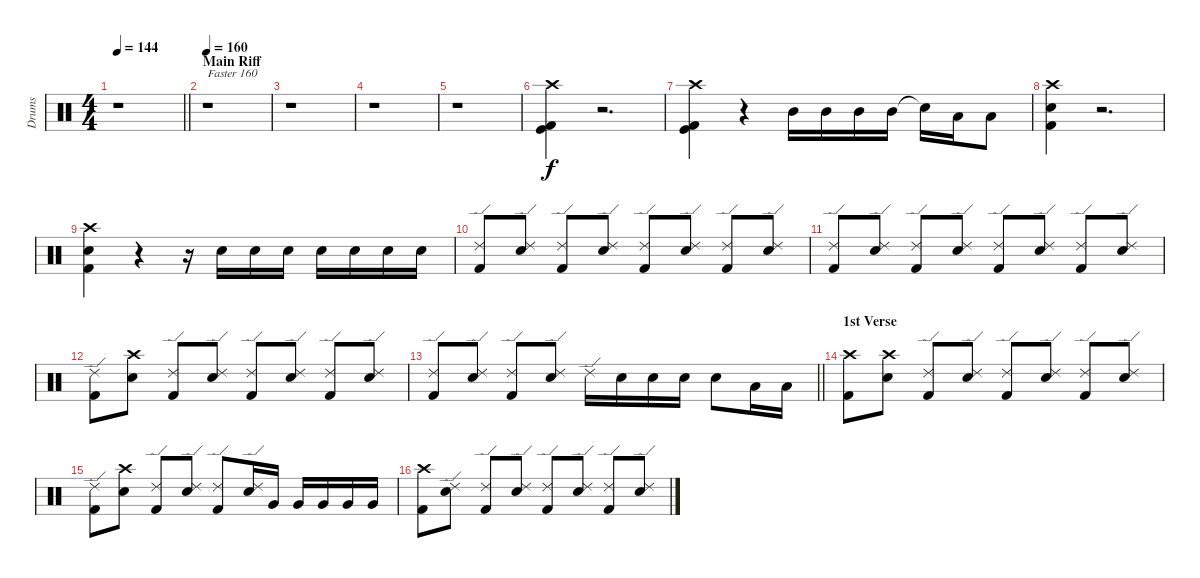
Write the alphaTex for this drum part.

\track ("Drums" "Drums") {instrument percussion}
\staff {score}
\articulation defaults
\ts (4 4)
\tempo 144
\clef neutral
\barLineRight lightlight
\ks c
r.1{dy f} |
\section ("" "Main Riff")
\tempo 160
r.1{txt "Faster 160"} |
r.1 |
r.1 |
r.1 |
("Crash high (hit)" "Kick (hit) 2" "Kick (hit)").4 r.2{d} |
("Crash high (hit)" "Kick (hit) 2" "Kick (hit)").4 r.4 "Mid Tom (hit)".16 "Mid Tom (hit)".16 "Mid Tom (hit)".16 "Mid Tom (hit)".16 "Snare (hit)"{t}.16 "Low Tom (hit)".16 "Low Tom (hit)".8 |
("Kick (hit) 2" "Snare (hit) 2" "Crash high (hit)").4 r.2{d} |
("Kick (hit) 2" "Snare (hit) 2" "Crash high (hit)").4 r.4 r.16 "Electric Snare (hit)".16 "Electric Snare (hit)".16 "Electric Snare (hit)".16 "Electric Snare (hit)".16 "Electric Snare (hit)".16 "Electric Snare (hit)".16 "Electric Snare (hit)".16 |
("Ride (edge) 2" "Kick (hit) 2").8 ("Ride (edge) 2" "Electric Snare (hit)").8 ("Ride (edge) 2" "Kick (hit) 2").8 ("Ride (edge) 2" "Electric Snare (hit)").8 ("Ride (edge) 2" "Kick (hit) 2").8 ("Ride (edge) 2" "Electric Snare (hit)").8 ("Ride (edge) 2" "Kick (hit) 2").8 ("Ride (edge) 2" "Electric Snare (hit)").8 |
("Ride (edge) 2" "Kick (hit) 2").8 ("Ride (edge) 2" "Electric Snare (hit)").8 ("Ride (edge) 2" "Kick (hit) 2").8 ("Ride (edge) 2" "Electric Snare (hit)").8 ("Ride (edge) 2" "Kick (hit) 2").8 ("Ride (edge) 2" "Electric Snare (hit)").8 ("Ride (edge) 2" "Kick (hit) 2").8 ("Ride (edge) 2" "Electric Snare (hit)").8 |
("Ride (edge) 2" "Kick (hit) 2").8 ("Crash high (hit)" "Electric Snare (hit)").8 ("Ride (edge) 2" "Kick (hit) 2").8 ("Ride (edge) 2" "Electric Snare (hit)").8 ("Ride (edge) 2" "Kick (hit) 2").8 ("Ride (edge) 2" "Electric Snare (hit)").8 ("Ride (edge) 2" "Kick (hit) 2").8 ("Ride (edge) 2" "Electric Snare (hit)").8 |
\barLineRight lightlight
("Ride (edge) 2" "Kick (hit) 2").8 ("Ride (edge) 2" "Electric Snare (hit)").8 ("Ride (edge) 2" "Kick (hit) 2").8 ("Ride (edge) 2" "Electric Snare (hit)").8 "Ride (edge) 2".16 "Electric Snare (hit)".16 "Electric Snare (hit)".16 "Electric Snare (hit)".16 "Electric Snare (hit)".8 "Low Tom (hit)".16 "Low Tom (hit)".16 |
\section ("" "1st Verse")
("Crash high (hit)" "Kick (hit) 2").8 ("Crash high (hit)" "Electric Snare (hit)").8 ("Ride (edge) 2" "Kick (hit) 2").8 ("Ride (edge) 2" "Electric Snare (hit)").8 ("Ride (edge) 2" "Kick (hit) 2").8 ("Ride (edge) 2" "Electric Snare (hit)").8 ("Ride (edge) 2" "Kick (hit) 2").8 ("Ride (edge) 2" "Electric Snare (hit)").8 |
("Ride (edge) 2" "Kick (hit) 2").8 ("Crash high (hit)" "Electric Snare (hit)").8 ("Ride (edge) 2" "Kick (hit) 2").8 ("Ride (edge) 2" "Electric Snare (hit)").8 ("Ride (edge) 2" "Kick (hit) 2").8 ("Ride (edge) 2" "Electric Snare (hit)").16 "Very Low Tom (hit)".16 "Very Low Tom (hit)".16 "Very Low Tom (hit)".16 "Very Low Tom (hit)".16 "Very Low Tom (hit)".16 |
("Crash high (hit)" "Kick (hit) 2").8 ("Ride (edge) 2" "Electric Snare (hit)").8 ("Ride (edge) 2" "Kick (hit) 2").8 ("Ride (edge) 2" "Electric Snare (hit)").8 ("Ride (edge) 2" "Kick (hit) 2").8 ("Ride (edge) 2" "Electric Snare (hit)").8 ("Ride (edge) 2" "Kick (hit) 2").8 ("Ride (edge) 2" "Electric Snare (hit)").8
